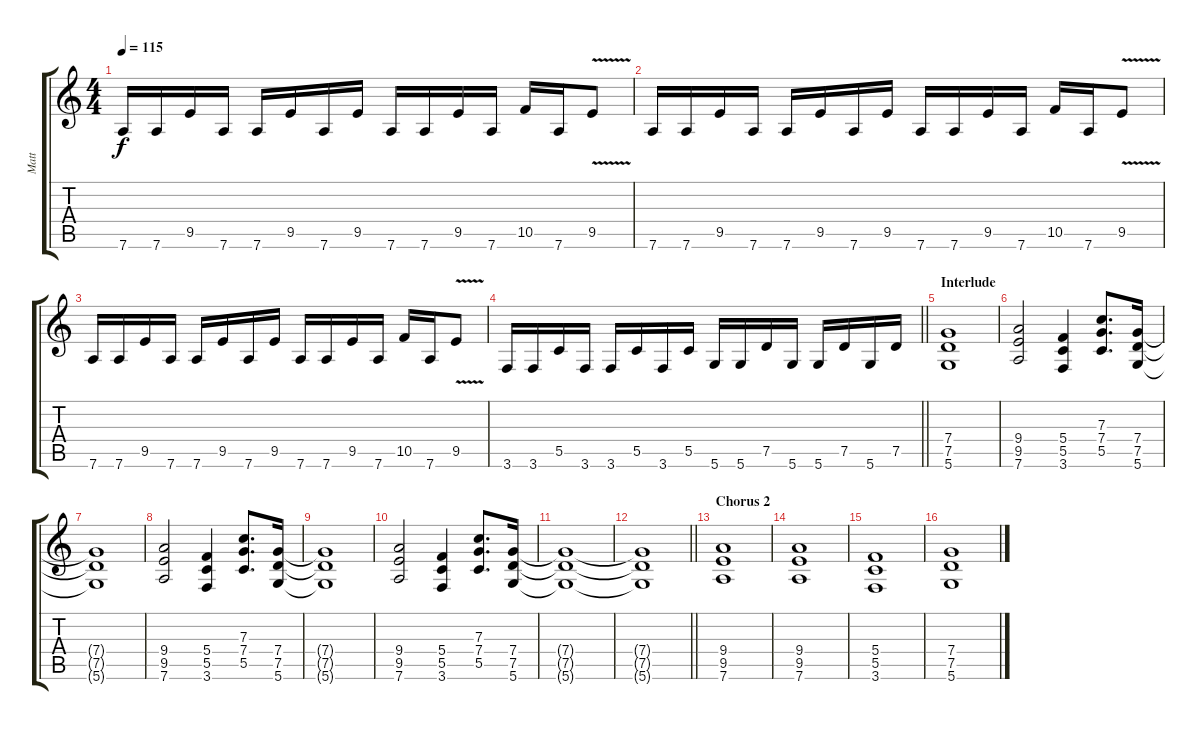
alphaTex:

\track ("Matt" "Matt") {instrument distortionguitar}
\staff {score tabs}
\tuning (D4 A3 F3 C3 G2 D2) {hide}
\ts (4 4)
\tempo 115
\clef g2
\ks c
7.6.16{dy f} 7.6.16 9.5.16 7.6.16 7.6.16 9.5.16 7.6.16 9.5.16 7.6.16 7.6.16 9.5.16 7.6.16 10.5.16 7.6.16 9.5{v}.8 |
7.6.16 7.6.16 9.5.16 7.6.16 7.6.16 9.5.16 7.6.16 9.5.16 7.6.16 7.6.16 9.5.16 7.6.16 10.5.16 7.6.16 9.5{v}.8 |
7.6.16 7.6.16 9.5.16 7.6.16 7.6.16 9.5.16 7.6.16 9.5.16 7.6.16 7.6.16 9.5.16 7.6.16 10.5.16 7.6.16 9.5{v}.8 |
\barLineRight lightlight
3.6.16 3.6.16 5.5.16 3.6.16 3.6.16 5.5.16 3.6.16 5.5.16 5.6.16 5.6.16 7.5.16 5.6.16 5.6.16 7.5.16 5.6.16 7.5.16 |
\section ("" "Interlude")
(7.4 7.5 5.6).1 |
(9.4 9.5 7.6).2 (5.4 5.5 3.6).4 (7.3 7.4 5.5).8{d} (7.4 7.5 5.6).16 |
(7.4{t} 7.5{t} 5.6{t}).1 |
(9.4 9.5 7.6).2 (5.4 5.5 3.6).4 (7.3 7.4 5.5).8{d} (7.4 7.5 5.6).16 |
(7.4{t} 7.5{t} 5.6{t}).1 |
(9.4 9.5 7.6).2 (5.4 5.5 3.6).4 (7.3 7.4 5.5).8{d} (7.4 7.5 5.6).16 |
(7.4{t} 7.5{t} 5.6{t}).1 |
\barLineRight lightlight
(7.4{t} 7.5{t} 5.6{t}).1 |
\section ("" "Chorus 2")
(9.4 9.5 7.6).1 |
(9.4 9.5 7.6).1 |
(5.4 5.5 3.6).1 |
(7.4 7.5 5.6).1
